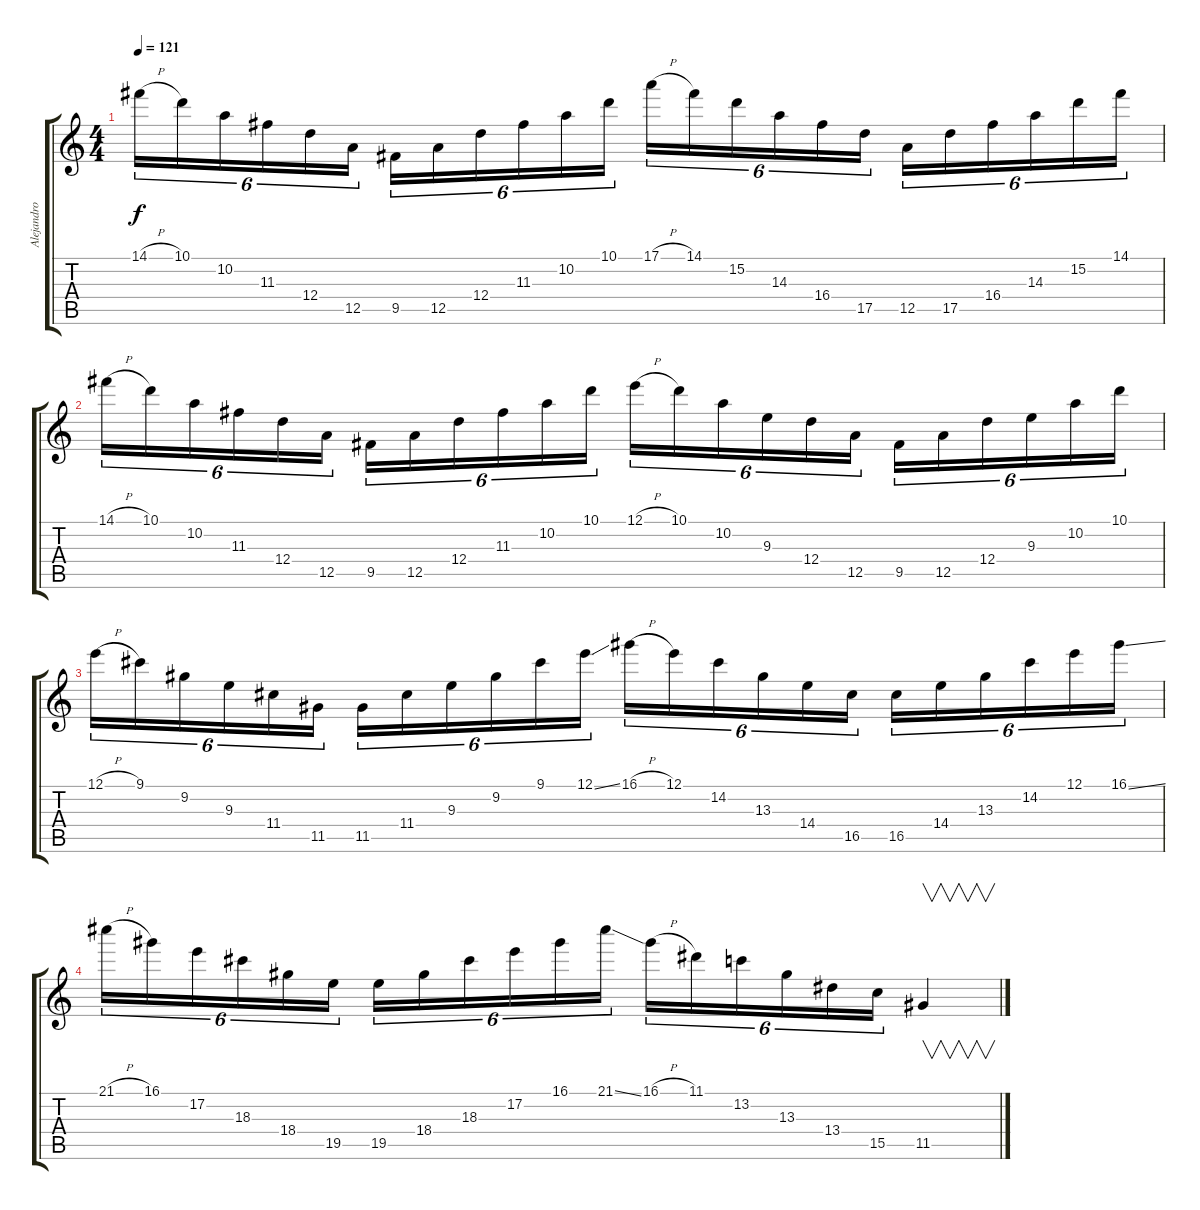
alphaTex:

\track ("Alejandro Silva" "Alejandro ") {instrument overdrivenguitar}
\staff {score tabs}
\tuning (E4 B3 G3 D3 A2 E2) {hide}
\ts (4 4)
\tempo 121
\clef g2
\ks c
14.1{h}.16{tu (6 4) dy f} 10.1.16{tu (6 4)} 10.2.16{tu (6 4)} 11.3.16{tu (6 4)} 12.4.16{tu (6 4)} 12.5.16{tu (6 4)} 9.5.16{tu (6 4)} 12.5.16{tu (6 4)} 12.4.16{tu (6 4)} 11.3.16{tu (6 4)} 10.2.16{tu (6 4)} 10.1.16{tu (6 4)} 17.1{h}.16{tu (6 4)} 14.1.16{tu (6 4)} 15.2.16{tu (6 4)} 14.3.16{tu (6 4)} 16.4.16{tu (6 4)} 17.5.16{tu (6 4)} 12.5.16{tu (6 4)} 17.5.16{tu (6 4)} 16.4.16{tu (6 4)} 14.3.16{tu (6 4)} 15.2.16{tu (6 4)} 14.1.16{tu (6 4)} |
14.1{h}.16{tu (6 4)} 10.1.16{tu (6 4)} 10.2.16{tu (6 4)} 11.3.16{tu (6 4)} 12.4.16{tu (6 4)} 12.5.16{tu (6 4)} 9.5.16{tu (6 4)} 12.5.16{tu (6 4)} 12.4.16{tu (6 4)} 11.3.16{tu (6 4)} 10.2.16{tu (6 4)} 10.1.16{tu (6 4)} 12.1{h}.16{tu (6 4)} 10.1.16{tu (6 4)} 10.2.16{tu (6 4)} 9.3.16{tu (6 4)} 12.4.16{tu (6 4)} 12.5.16{tu (6 4)} 9.5.16{tu (6 4)} 12.5.16{tu (6 4)} 12.4.16{tu (6 4)} 9.3.16{tu (6 4)} 10.2.16{tu (6 4)} 10.1.16{tu (6 4)} |
12.1{h}.16{tu (6 4)} 9.1.16{tu (6 4)} 9.2.16{tu (6 4)} 9.3.16{tu (6 4)} 11.4.16{tu (6 4)} 11.5.16{tu (6 4)} 11.5.16{tu (6 4)} 11.4.16{tu (6 4)} 9.3.16{tu (6 4)} 9.2.16{tu (6 4)} 9.1.16{tu (6 4)} 12.1{ss}.16{tu (6 4)} 16.1{h}.16{tu (6 4)} 12.1.16{tu (6 4)} 14.2.16{tu (6 4)} 13.3.16{tu (6 4)} 14.4.16{tu (6 4)} 16.5.16{tu (6 4)} 16.5.16{tu (6 4)} 14.4.16{tu (6 4)} 13.3.16{tu (6 4)} 14.2.16{tu (6 4)} 12.1.16{tu (6 4)} 16.1{ss}.16{tu (6 4)} |
21.1{h}.16{tu (6 4)} 16.1.16{tu (6 4)} 17.2.16{tu (6 4)} 18.3.16{tu (6 4)} 18.4.16{tu (6 4)} 19.5.16{tu (6 4)} 19.5.16{tu (6 4)} 18.4.16{tu (6 4)} 18.3.16{tu (6 4)} 17.2.16{tu (6 4)} 16.1.16{tu (6 4)} 21.1{ss}.16{tu (6 4)} 16.1{h}.16{tu (6 4)} 11.1.16{tu (6 4)} 13.2.16{tu (6 4)} 13.3.16{tu (6 4)} 13.4.16{tu (6 4)} 15.5.16{tu (6 4)} 11.5.4{v}
